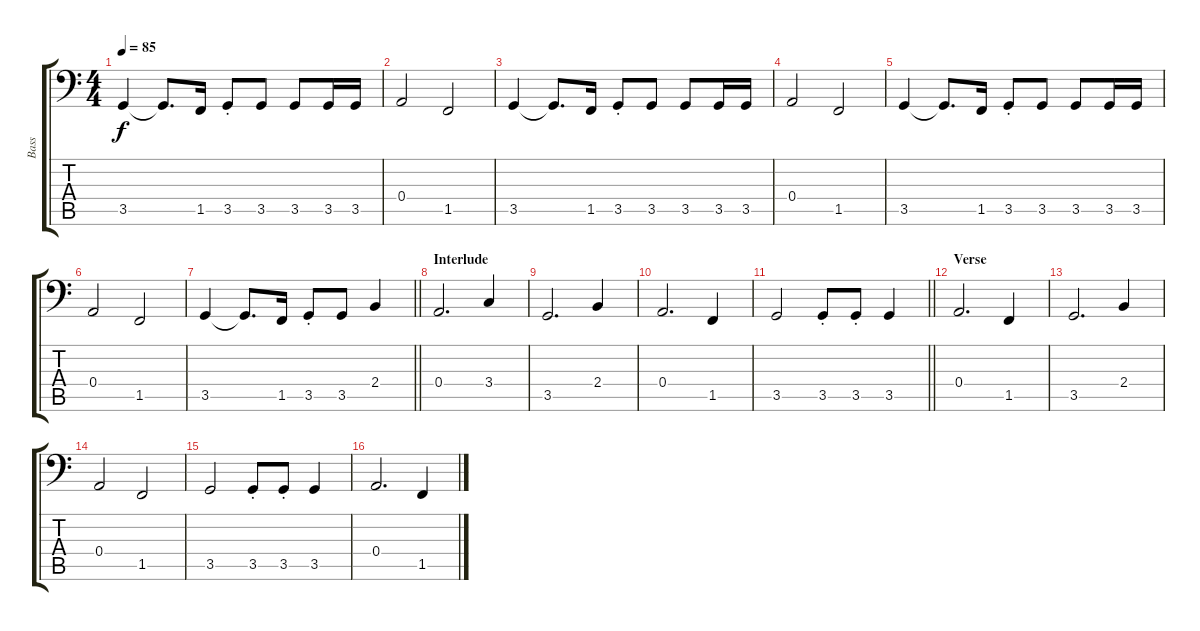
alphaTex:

\track ("Bass" "Bass") {instrument electricbassfinger}
\staff {score tabs}
\tuning (C3 G2 D2 A1 E1 B0) {hide}
\ts (4 4)
\tempo 85
\clef f4
\ks c
3.5.4{dy f} 3.5{t}.8{d} 1.5.16 3.5{st}.8 3.5.8 3.5.8 3.5.16 3.5.16 |
0.4.2 1.5.2 |
3.5.4 3.5{t}.8{d} 1.5.16 3.5{st}.8 3.5.8 3.5.8 3.5.16 3.5.16 |
0.4.2 1.5.2 |
3.5.4 3.5{t}.8{d} 1.5.16 3.5{st}.8 3.5.8 3.5.8 3.5.16 3.5.16 |
0.4.2 1.5.2 |
\barLineRight lightlight
3.5.4 3.5{t}.8{d} 1.5.16 3.5{st}.8 3.5.8 2.4.4 |
\section ("" "Interlude")
0.4.2{d} 3.4.4 |
3.5.2{d} 2.4.4 |
0.4.2{d} 1.5.4 |
\barLineRight lightlight
3.5.2 3.5{st}.8 3.5{st}.8 3.5.4 |
\section ("" "Verse")
0.4.2{d} 1.5.4 |
3.5.2{d} 2.4.4 |
0.4.2 1.5.2 |
3.5.2 3.5{st}.8 3.5{st}.8 3.5.4 |
0.4.2{d} 1.5.4
